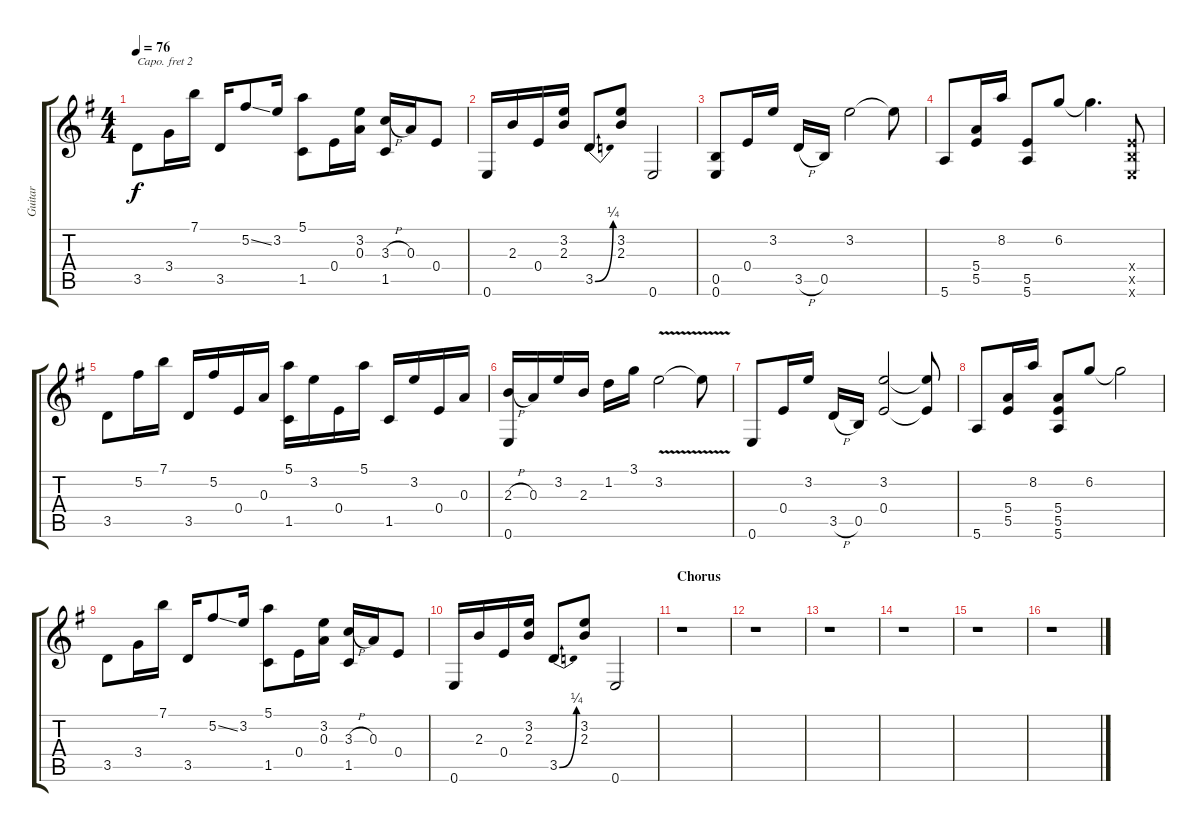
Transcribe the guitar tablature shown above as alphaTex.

\track ("Guitar" "Guitar") {instrument acousticguitarnylon}
\staff {score tabs}
\capo 2
\tuning (D4 B3 G3 D3 A2 D2) {hide}
\ts (4 4)
\tempo 76
\clef g2
\ks eminor
3.5.8{dy f} 3.4.16 7.1.16 3.5.16 5.2{ss}.8 3.2.16 (5.1 1.5).8 0.4.16 (3.2 0.3).16 (3.3{h} 1.5).16 0.3.16 0.4.8 |
0.6.16 2.3.16 0.4.16 (3.2 2.3).16 3.5{be (bend 0 0 60 1)}.8 (3.2 2.3).8 0.6.2 |
(0.5 0.6).8 0.4.16 3.2.16 3.5{h}.16 0.5.16 3.2.2 3.2{t}.8 |
5.6.8 (5.4 5.5).16 8.2.16 (5.5 5.6).8 6.2.8 6.2{t}.4{d} (0.4{x} 0.5{x} 0.6{x}).8 |
3.5.8 5.2.16 7.1.16 3.5.16 5.2.16 0.4.16 0.3.16 (5.1 1.5).16 3.2.16 0.4.16 5.1.16 1.5.16 3.2.16 0.4.16 0.3.16 |
(2.3{h} 0.6).16 0.3.16 3.2.16 2.3.16 1.2.16 3.1.16 3.2{v}.2 3.2{v t}.8 |
0.6.8 0.4.16 3.2.16 3.5{h}.16 0.5.16 (3.2 0.4).2 (3.2{t} 0.4{t}).8 |
5.6.8 (5.4 5.5).16 8.2.16 (5.4 5.5 5.6).8 6.2.8 6.2{t}.2 |
3.5.8 3.4.16 7.1.16 3.5.16 5.2{ss}.8 3.2.16 (5.1 1.5).8 0.4.16 (3.2 0.3).16 (3.3{h} 1.5).16 0.3.16 0.4.8 |
0.6.16 2.3.16 0.4.16 (3.2 2.3).16 3.5{be (bend 0 0 60 1)}.8 (3.2 2.3).8 0.6.2 |
\section ("" "Chorus")
r.1 |
r.1 |
r.1 |
r.1 |
r.1 |
r.1
